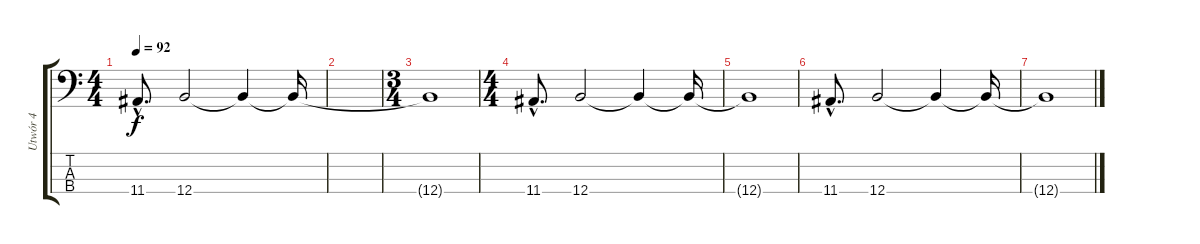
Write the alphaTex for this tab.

\track ("Utwór 4" "Utwór 4") {instrument electricbassfinger}
\staff {score tabs}
\tuning (E2 B1 Gb1 B0) {hide}
\ts (4 4)
\tempo 92
\clef f4
\ks c
11.4{hac}.8{d dy f} 12.4.2 12.4{t}.4 12.4{t}.16 |
|
\ts (3 4)
12.4{t}.1 |
\ts (4 4)
11.4{hac}.8{d} 12.4.2 12.4{t}.4 12.4{t}.16 |
12.4{t}.1 |
11.4{hac}.8{d} 12.4.2 12.4{t}.4 12.4{t}.16 |
12.4{t}.1
